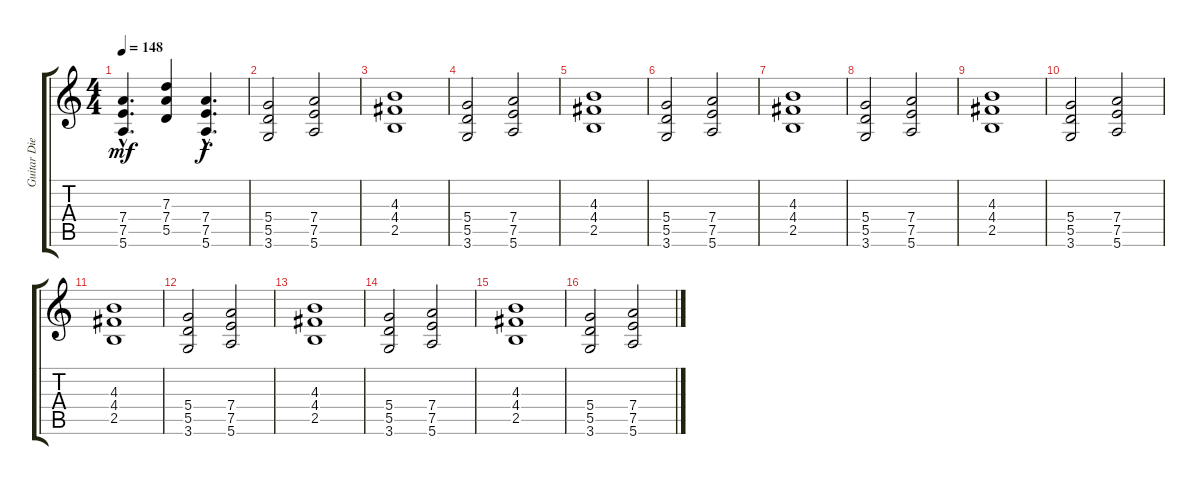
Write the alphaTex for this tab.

\track ("Guitar Die" "Guitar Die") {instrument distortionguitar}
\staff {score tabs}
\tuning (E4 B3 G3 D3 A2 E2) {hide}
\ts (4 4)
\tempo 148
\clef g2
\ks c
(7.4{hac} 7.5{hac} 5.6{hac}).4{d dy mf} (7.3 7.4 5.5).4 (7.4{hac} 7.5{hac} 5.6{hac}).4{d dy f} |
(5.4 5.5 3.6).2 (7.4 7.5 5.6).2 |
(4.3 4.4 2.5).1 |
(5.4 5.5 3.6).2 (7.4 7.5 5.6).2 |
(4.3 4.4 2.5).1 |
(5.4 5.5 3.6).2 (7.4 7.5 5.6).2 |
(4.3 4.4 2.5).1 |
(5.4 5.5 3.6).2 (7.4 7.5 5.6).2 |
(4.3 4.4 2.5).1 |
(5.4 5.5 3.6).2 (7.4 7.5 5.6).2 |
(4.3 4.4 2.5).1 |
(5.4 5.5 3.6).2 (7.4 7.5 5.6).2 |
(4.3 4.4 2.5).1 |
(5.4 5.5 3.6).2 (7.4 7.5 5.6).2 |
(4.3 4.4 2.5).1 |
(5.4 5.5 3.6).2 (7.4 7.5 5.6).2
